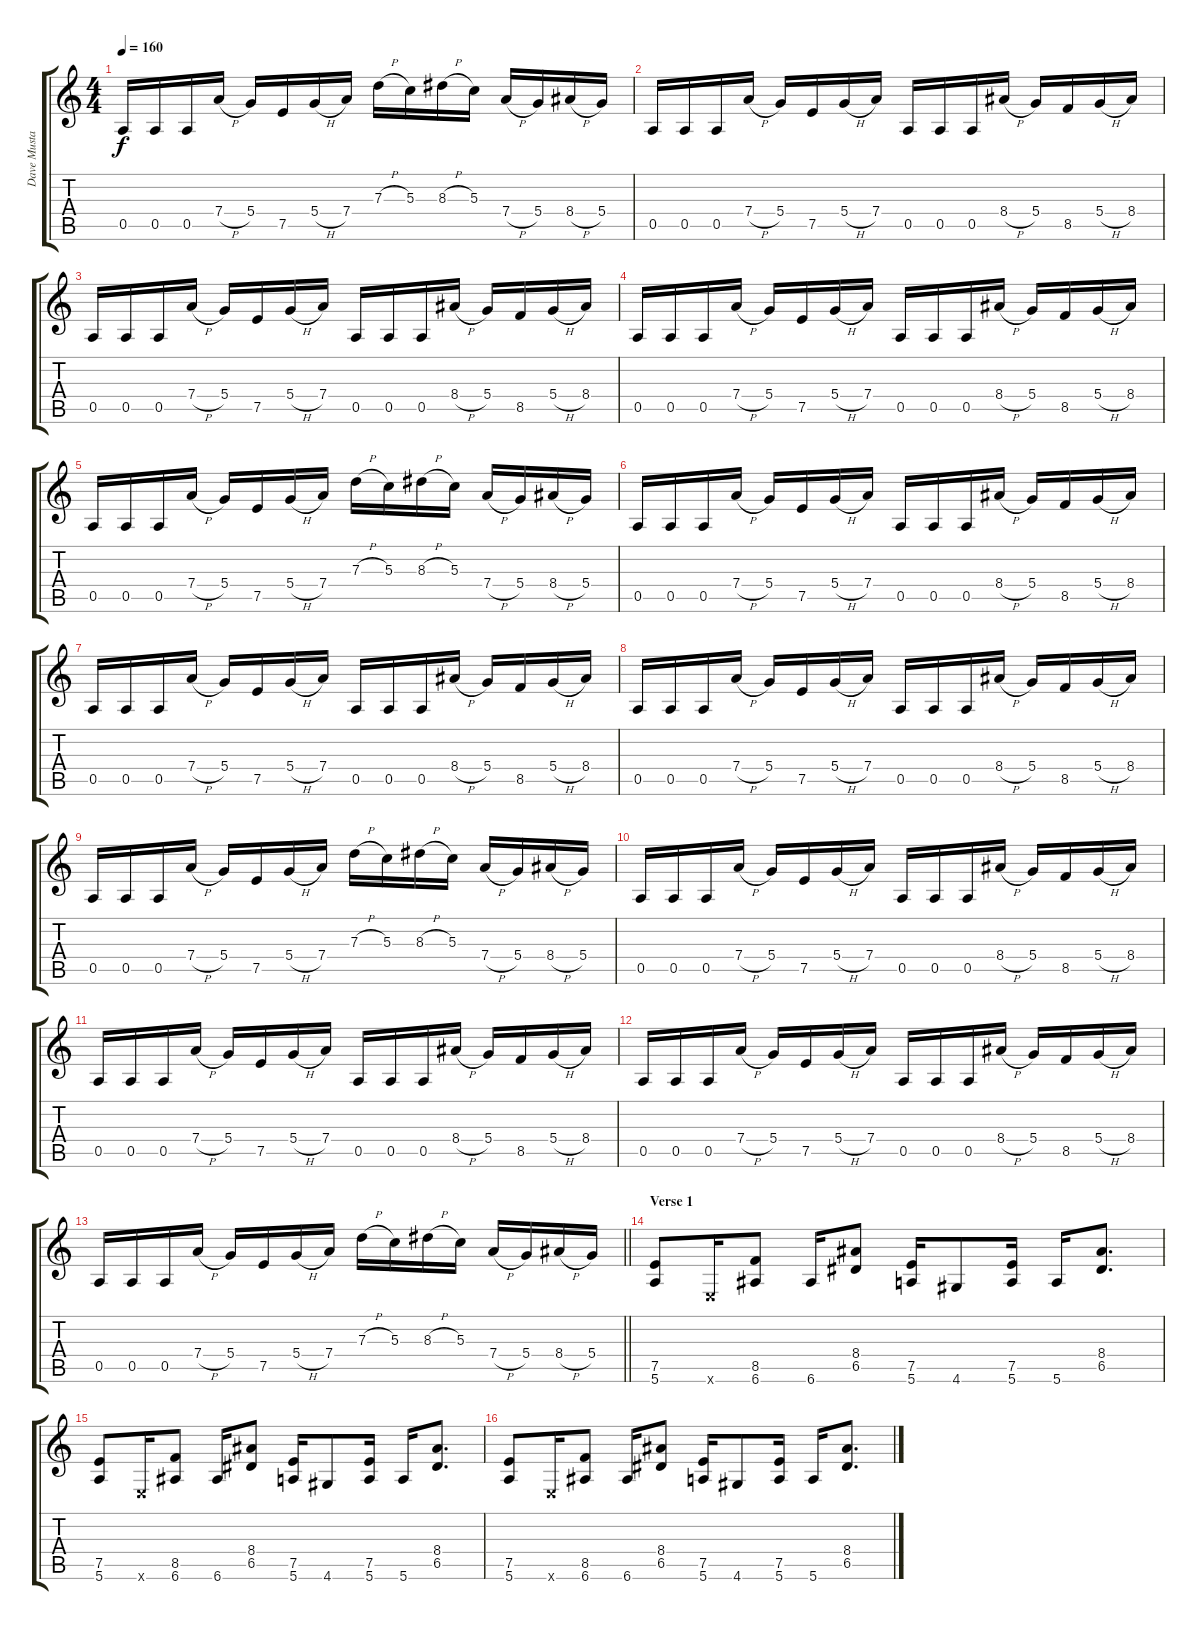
\track ("Dave Mustaine" "Dave Musta") {instrument distortionguitar}
\staff {score tabs}
\tuning (E4 B3 G3 D3 A2 E2) {hide}
\ts (4 4)
\tempo 160
\clef g2
\ks c
0.5.16{dy f} 0.5.16 0.5.16 7.4{h}.16 5.4.16 7.5.16 5.4{h}.16 7.4.16 7.3{h}.16 5.3.16 8.3{h}.16 5.3.16 7.4{h}.16 5.4.16 8.4{h}.16 5.4.16 |
0.5.16 0.5.16 0.5.16 7.4{h}.16 5.4.16 7.5.16 5.4{h}.16 7.4.16 0.5.16 0.5.16 0.5.16 8.4{h}.16 5.4.16 8.5.16 5.4{h}.16 8.4.16 |
0.5.16 0.5.16 0.5.16 7.4{h}.16 5.4.16 7.5.16 5.4{h}.16 7.4.16 0.5.16 0.5.16 0.5.16 8.4{h}.16 5.4.16 8.5.16 5.4{h}.16 8.4.16 |
0.5.16 0.5.16 0.5.16 7.4{h}.16 5.4.16 7.5.16 5.4{h}.16 7.4.16 0.5.16 0.5.16 0.5.16 8.4{h}.16 5.4.16 8.5.16 5.4{h}.16 8.4.16 |
0.5.16 0.5.16 0.5.16 7.4{h}.16 5.4.16 7.5.16 5.4{h}.16 7.4.16 7.3{h}.16 5.3.16 8.3{h}.16 5.3.16 7.4{h}.16 5.4.16 8.4{h}.16 5.4.16 |
0.5.16 0.5.16 0.5.16 7.4{h}.16 5.4.16 7.5.16 5.4{h}.16 7.4.16 0.5.16 0.5.16 0.5.16 8.4{h}.16 5.4.16 8.5.16 5.4{h}.16 8.4.16 |
0.5.16 0.5.16 0.5.16 7.4{h}.16 5.4.16 7.5.16 5.4{h}.16 7.4.16 0.5.16 0.5.16 0.5.16 8.4{h}.16 5.4.16 8.5.16 5.4{h}.16 8.4.16 |
0.5.16 0.5.16 0.5.16 7.4{h}.16 5.4.16 7.5.16 5.4{h}.16 7.4.16 0.5.16 0.5.16 0.5.16 8.4{h}.16 5.4.16 8.5.16 5.4{h}.16 8.4.16 |
0.5.16 0.5.16 0.5.16 7.4{h}.16 5.4.16 7.5.16 5.4{h}.16 7.4.16 7.3{h}.16 5.3.16 8.3{h}.16 5.3.16 7.4{h}.16 5.4.16 8.4{h}.16 5.4.16 |
0.5.16 0.5.16 0.5.16 7.4{h}.16 5.4.16 7.5.16 5.4{h}.16 7.4.16 0.5.16 0.5.16 0.5.16 8.4{h}.16 5.4.16 8.5.16 5.4{h}.16 8.4.16 |
0.5.16 0.5.16 0.5.16 7.4{h}.16 5.4.16 7.5.16 5.4{h}.16 7.4.16 0.5.16 0.5.16 0.5.16 8.4{h}.16 5.4.16 8.5.16 5.4{h}.16 8.4.16 |
0.5.16 0.5.16 0.5.16 7.4{h}.16 5.4.16 7.5.16 5.4{h}.16 7.4.16 0.5.16 0.5.16 0.5.16 8.4{h}.16 5.4.16 8.5.16 5.4{h}.16 8.4.16 |
\barLineRight lightlight
0.5.16 0.5.16 0.5.16 7.4{h}.16 5.4.16 7.5.16 5.4{h}.16 7.4.16 7.3{h}.16 5.3.16 8.3{h}.16 5.3.16 7.4{h}.16 5.4.16 8.4{h}.16 5.4.16 |
\section ("" "Verse 1")
(7.5 5.6).8 0.6{x}.16 (8.5 6.6).8 6.6.16 (8.4 6.5).8 (7.5 5.6).16 4.6.8 (7.5 5.6).16 5.6.16 (8.4 6.5).8{d} |
(7.5 5.6).8 0.6{x}.16 (8.5 6.6).8 6.6.16 (8.4 6.5).8 (7.5 5.6).16 4.6.8 (7.5 5.6).16 5.6.16 (8.4 6.5).8{d} |
(7.5 5.6).8 0.6{x}.16 (8.5 6.6).8 6.6.16 (8.4 6.5).8 (7.5 5.6).16 4.6.8 (7.5 5.6).16 5.6.16 (8.4 6.5).8{d}
